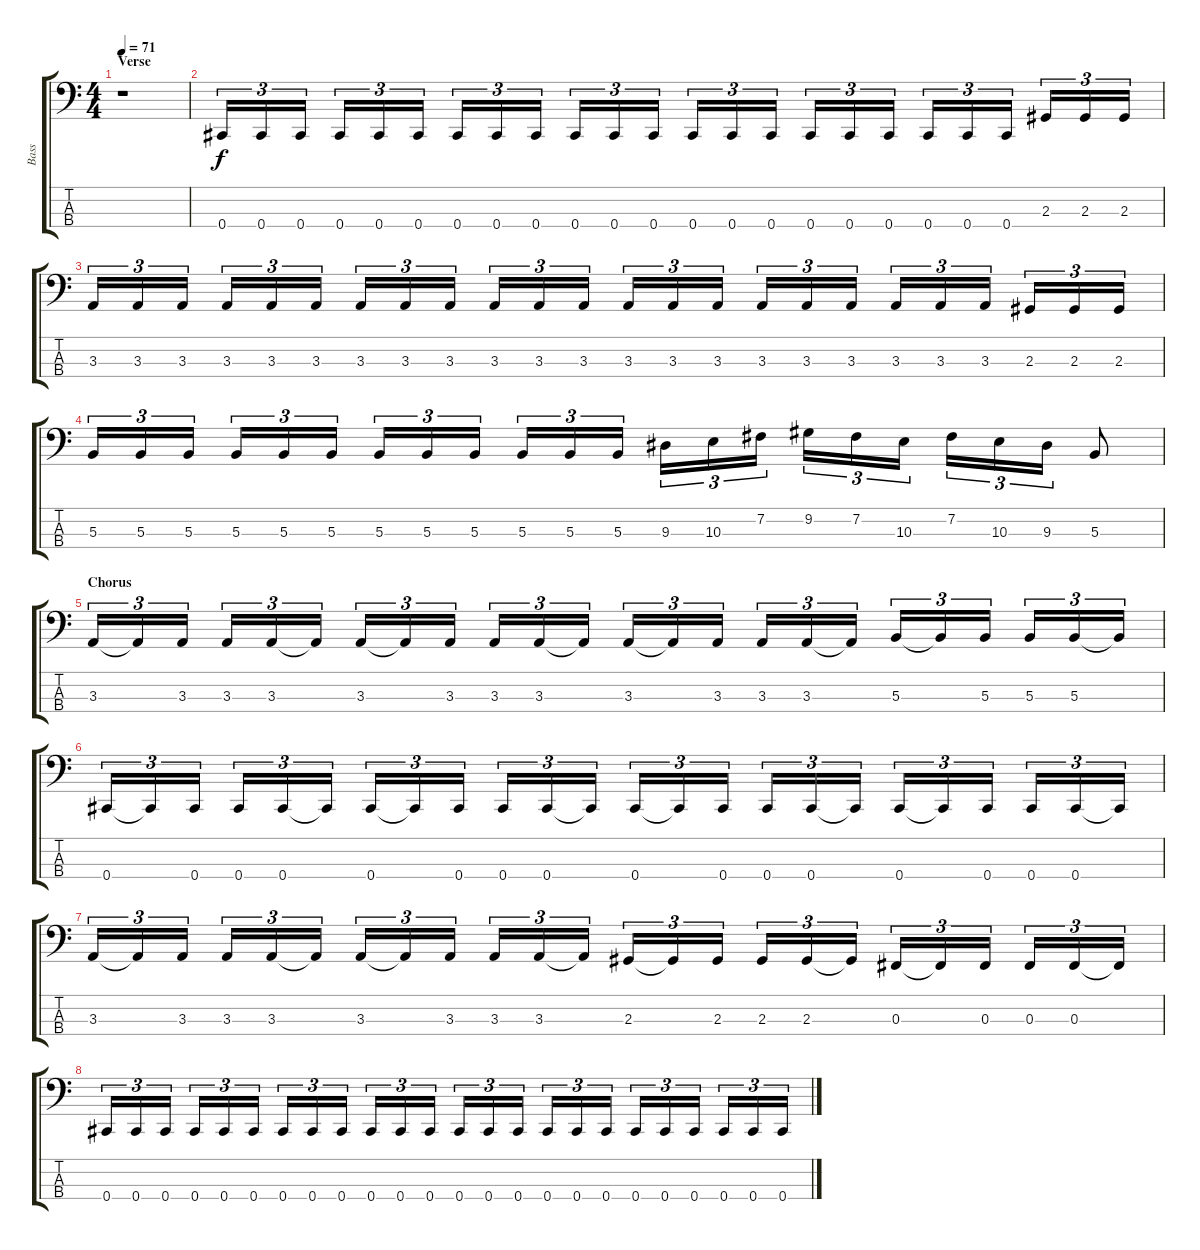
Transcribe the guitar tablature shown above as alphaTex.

\track ("Bass" "Bass") {instrument electricbassfinger}
\staff {score tabs}
\tuning (E2 B1 Gb1 Db1) {hide}
\ts (4 4)
\section ("" "Verse")
\tempo 71
\clef f4
\ks c
r.1{dy fff} |
0.4.16{tu (3 2) dy f} 0.4.16{tu (3 2)} 0.4.16{tu (3 2)} 0.4.16{tu (3 2)} 0.4.16{tu (3 2)} 0.4.16{tu (3 2)} 0.4.16{tu (3 2)} 0.4.16{tu (3 2)} 0.4.16{tu (3 2)} 0.4.16{tu (3 2)} 0.4.16{tu (3 2)} 0.4.16{tu (3 2)} 0.4.16{tu (3 2)} 0.4.16{tu (3 2)} 0.4.16{tu (3 2)} 0.4.16{tu (3 2)} 0.4.16{tu (3 2)} 0.4.16{tu (3 2)} 0.4.16{tu (3 2)} 0.4.16{tu (3 2)} 0.4.16{tu (3 2)} 2.3.16{tu (3 2)} 2.3.16{tu (3 2)} 2.3.16{tu (3 2)} |
3.3.16{tu (3 2)} 3.3.16{tu (3 2)} 3.3.16{tu (3 2)} 3.3.16{tu (3 2)} 3.3.16{tu (3 2)} 3.3.16{tu (3 2)} 3.3.16{tu (3 2)} 3.3.16{tu (3 2)} 3.3.16{tu (3 2)} 3.3.16{tu (3 2)} 3.3.16{tu (3 2)} 3.3.16{tu (3 2)} 3.3.16{tu (3 2)} 3.3.16{tu (3 2)} 3.3.16{tu (3 2)} 3.3.16{tu (3 2)} 3.3.16{tu (3 2)} 3.3.16{tu (3 2)} 3.3.16{tu (3 2)} 3.3.16{tu (3 2)} 3.3.16{tu (3 2)} 2.3.16{tu (3 2)} 2.3.16{tu (3 2)} 2.3.16{tu (3 2)} |
5.3.16{tu (3 2)} 5.3.16{tu (3 2)} 5.3.16{tu (3 2)} 5.3.16{tu (3 2)} 5.3.16{tu (3 2)} 5.3.16{tu (3 2)} 5.3.16{tu (3 2)} 5.3.16{tu (3 2)} 5.3.16{tu (3 2)} 5.3.16{tu (3 2)} 5.3.16{tu (3 2)} 5.3.16{tu (3 2)} 9.3.16{tu (3 2)} 10.3.16{tu (3 2)} 7.2.16{tu (3 2)} 9.2.16{tu (3 2)} 7.2.16{tu (3 2)} 10.3.16{tu (3 2)} 7.2.16{tu (3 2)} 10.3.16{tu (3 2)} 9.3.16{tu (3 2)} 5.3.8 |
\section ("" "Chorus")
3.3.16{tu (3 2)} 3.3{t}.16{tu (3 2)} 3.3.16{tu (3 2)} 3.3.16{tu (3 2)} 3.3.16{tu (3 2)} 3.3{t}.16{tu (3 2)} 3.3.16{tu (3 2)} 3.3{t}.16{tu (3 2)} 3.3.16{tu (3 2)} 3.3.16{tu (3 2)} 3.3.16{tu (3 2)} 3.3{t}.16{tu (3 2)} 3.3.16{tu (3 2)} 3.3{t}.16{tu (3 2)} 3.3.16{tu (3 2)} 3.3.16{tu (3 2)} 3.3.16{tu (3 2)} 3.3{t}.16{tu (3 2)} 5.3.16{tu (3 2)} 5.3{t}.16{tu (3 2)} 5.3.16{tu (3 2)} 5.3.16{tu (3 2)} 5.3.16{tu (3 2)} 5.3{t}.16{tu (3 2)} |
0.4.16{tu (3 2)} 0.4{t}.16{tu (3 2)} 0.4.16{tu (3 2)} 0.4.16{tu (3 2)} 0.4.16{tu (3 2)} 0.4{t}.16{tu (3 2)} 0.4.16{tu (3 2)} 0.4{t}.16{tu (3 2)} 0.4.16{tu (3 2)} 0.4.16{tu (3 2)} 0.4.16{tu (3 2)} 0.4{t}.16{tu (3 2)} 0.4.16{tu (3 2)} 0.4{t}.16{tu (3 2)} 0.4.16{tu (3 2)} 0.4.16{tu (3 2)} 0.4.16{tu (3 2)} 0.4{t}.16{tu (3 2)} 0.4.16{tu (3 2)} 0.4{t}.16{tu (3 2)} 0.4.16{tu (3 2)} 0.4.16{tu (3 2)} 0.4.16{tu (3 2)} 0.4{t}.16{tu (3 2)} |
3.3.16{tu (3 2)} 3.3{t}.16{tu (3 2)} 3.3.16{tu (3 2)} 3.3.16{tu (3 2)} 3.3.16{tu (3 2)} 3.3{t}.16{tu (3 2)} 3.3.16{tu (3 2)} 3.3{t}.16{tu (3 2)} 3.3.16{tu (3 2)} 3.3.16{tu (3 2)} 3.3.16{tu (3 2)} 3.3{t}.16{tu (3 2)} 2.3.16{tu (3 2)} 2.3{t}.16{tu (3 2)} 2.3.16{tu (3 2)} 2.3.16{tu (3 2)} 2.3.16{tu (3 2)} 2.3{t}.16{tu (3 2)} 0.3.16{tu (3 2)} 0.3{t}.16{tu (3 2)} 0.3.16{tu (3 2)} 0.3.16{tu (3 2)} 0.3.16{tu (3 2)} 0.3{t}.16{tu (3 2)} |
0.4.16{tu (3 2)} 0.4.16{tu (3 2)} 0.4.16{tu (3 2)} 0.4.16{tu (3 2)} 0.4.16{tu (3 2)} 0.4.16{tu (3 2)} 0.4.16{tu (3 2)} 0.4.16{tu (3 2)} 0.4.16{tu (3 2)} 0.4.16{tu (3 2)} 0.4.16{tu (3 2)} 0.4.16{tu (3 2)} 0.4.16{tu (3 2)} 0.4.16{tu (3 2)} 0.4.16{tu (3 2)} 0.4.16{tu (3 2)} 0.4.16{tu (3 2)} 0.4.16{tu (3 2)} 0.4.16{tu (3 2)} 0.4.16{tu (3 2)} 0.4.16{tu (3 2)} 0.4.16{tu (3 2)} 0.4.16{tu (3 2)} 0.4.16{tu (3 2)}
